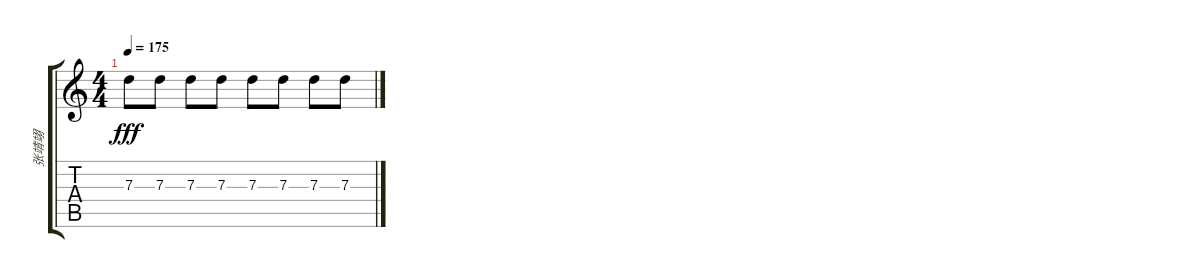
\track ("张靖翊" "张靖翊") {instrument overdrivenguitar}
\staff {score tabs}
\tuning (E4 B3 G3 D3 A2 E2) {hide}
\ts (4 4)
\tempo 175
\clef g2
\ks c
7.3.8{dy fff} 7.3.8{txt ""} 7.3.8 7.3.8 7.3.8 7.3.8 7.3.8 7.3.8
